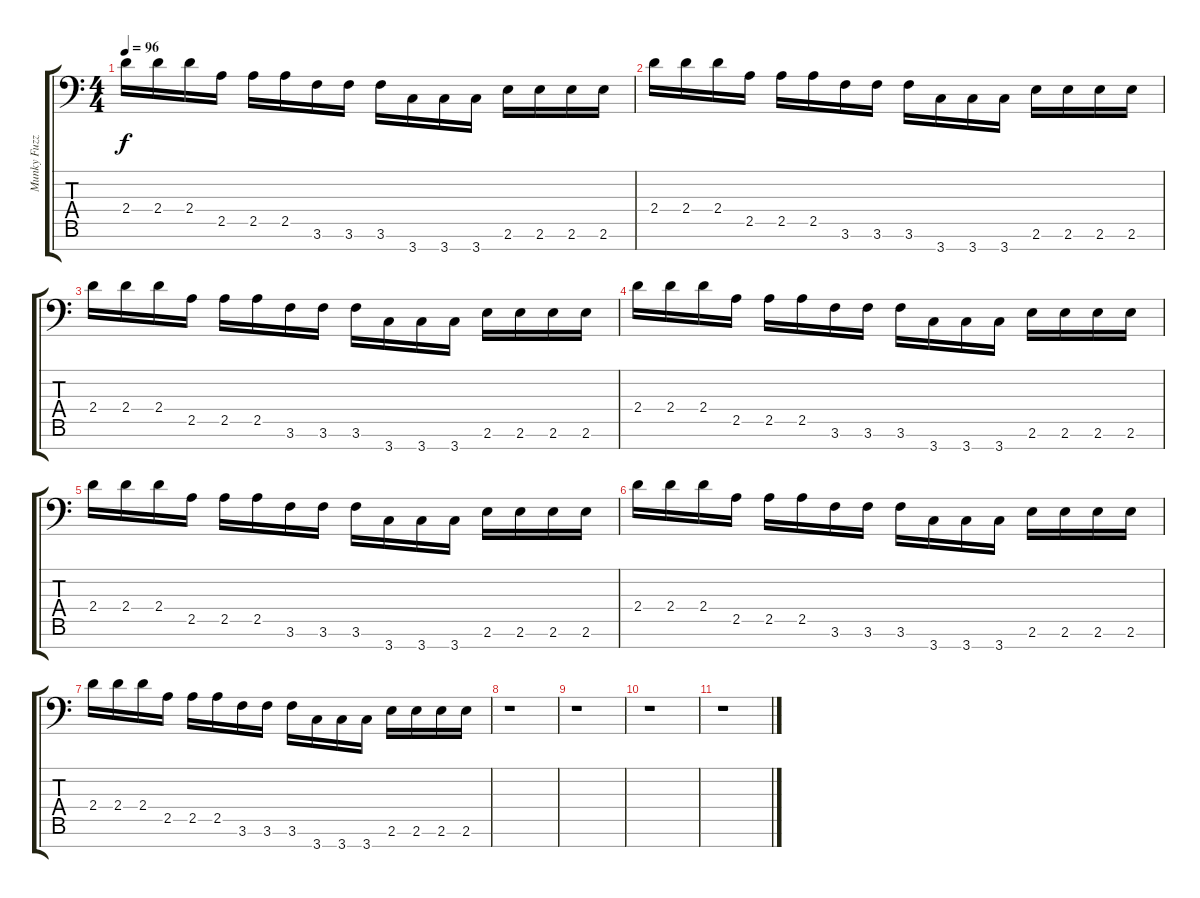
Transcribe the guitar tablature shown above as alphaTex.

\track ("Munky Fuzz" "Munky Fuzz") {instrument overdrivenguitar}
\staff {score tabs}
\tuning (D4 A3 F3 C3 G2 D2 A1) {hide}
\ts (4 4)
\tempo 96
\clef f4
\ks c
2.4.16{dy f} 2.4.16 2.4.16 2.5.16 2.5.16 2.5.16 3.6.16 3.6.16 3.6.16 3.7.16 3.7.16 3.7.16 2.6.16 2.6.16 2.6.16 2.6.16 |
2.4.16 2.4.16 2.4.16 2.5.16 2.5.16 2.5.16 3.6.16 3.6.16 3.6.16 3.7.16 3.7.16 3.7.16 2.6.16 2.6.16 2.6.16 2.6.16 |
2.4.16 2.4.16 2.4.16 2.5.16 2.5.16 2.5.16 3.6.16 3.6.16 3.6.16 3.7.16 3.7.16 3.7.16 2.6.16 2.6.16 2.6.16 2.6.16 |
2.4.16 2.4.16 2.4.16 2.5.16 2.5.16 2.5.16 3.6.16 3.6.16 3.6.16 3.7.16 3.7.16 3.7.16 2.6.16 2.6.16 2.6.16 2.6.16 |
2.4.16 2.4.16 2.4.16 2.5.16 2.5.16 2.5.16 3.6.16 3.6.16 3.6.16 3.7.16 3.7.16 3.7.16 2.6.16 2.6.16 2.6.16 2.6.16 |
2.4.16 2.4.16 2.4.16 2.5.16 2.5.16 2.5.16 3.6.16 3.6.16 3.6.16 3.7.16 3.7.16 3.7.16 2.6.16 2.6.16 2.6.16 2.6.16 |
2.4.16 2.4.16 2.4.16 2.5.16 2.5.16 2.5.16 3.6.16 3.6.16 3.6.16 3.7.16 3.7.16 3.7.16 2.6.16 2.6.16 2.6.16 2.6.16 |
r.1 |
r.1 |
r.1 |
r.1
